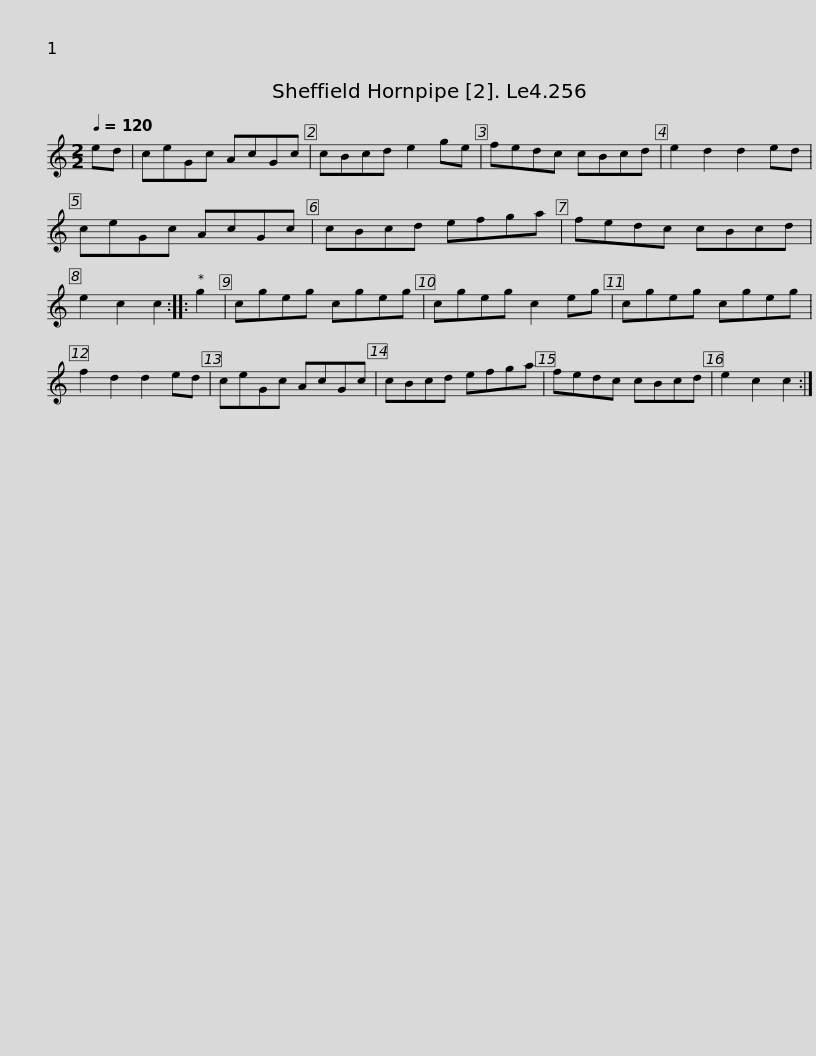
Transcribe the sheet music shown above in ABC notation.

X:1
L:1/8
Q:1/4=120
M:2/2
I:linebreak $
K:C
V:1 treble
V:1
 ed | ceGc AcGc | cBcd e2 ge | fedc cBcd | e2 d2 d2 ed | %5
 ceGc AcGc | cBcd efga |$ fedc cBcd | e2 c2 c2 :: g2 | %10
 cgeg cgeg | cgeg c2 eg | cgeg cgeg | f2 d2 d2 ed |$ ceGc AcGc | %15
 cBcd efga | fedc cBcd | e2 c2 c2 :| %18
